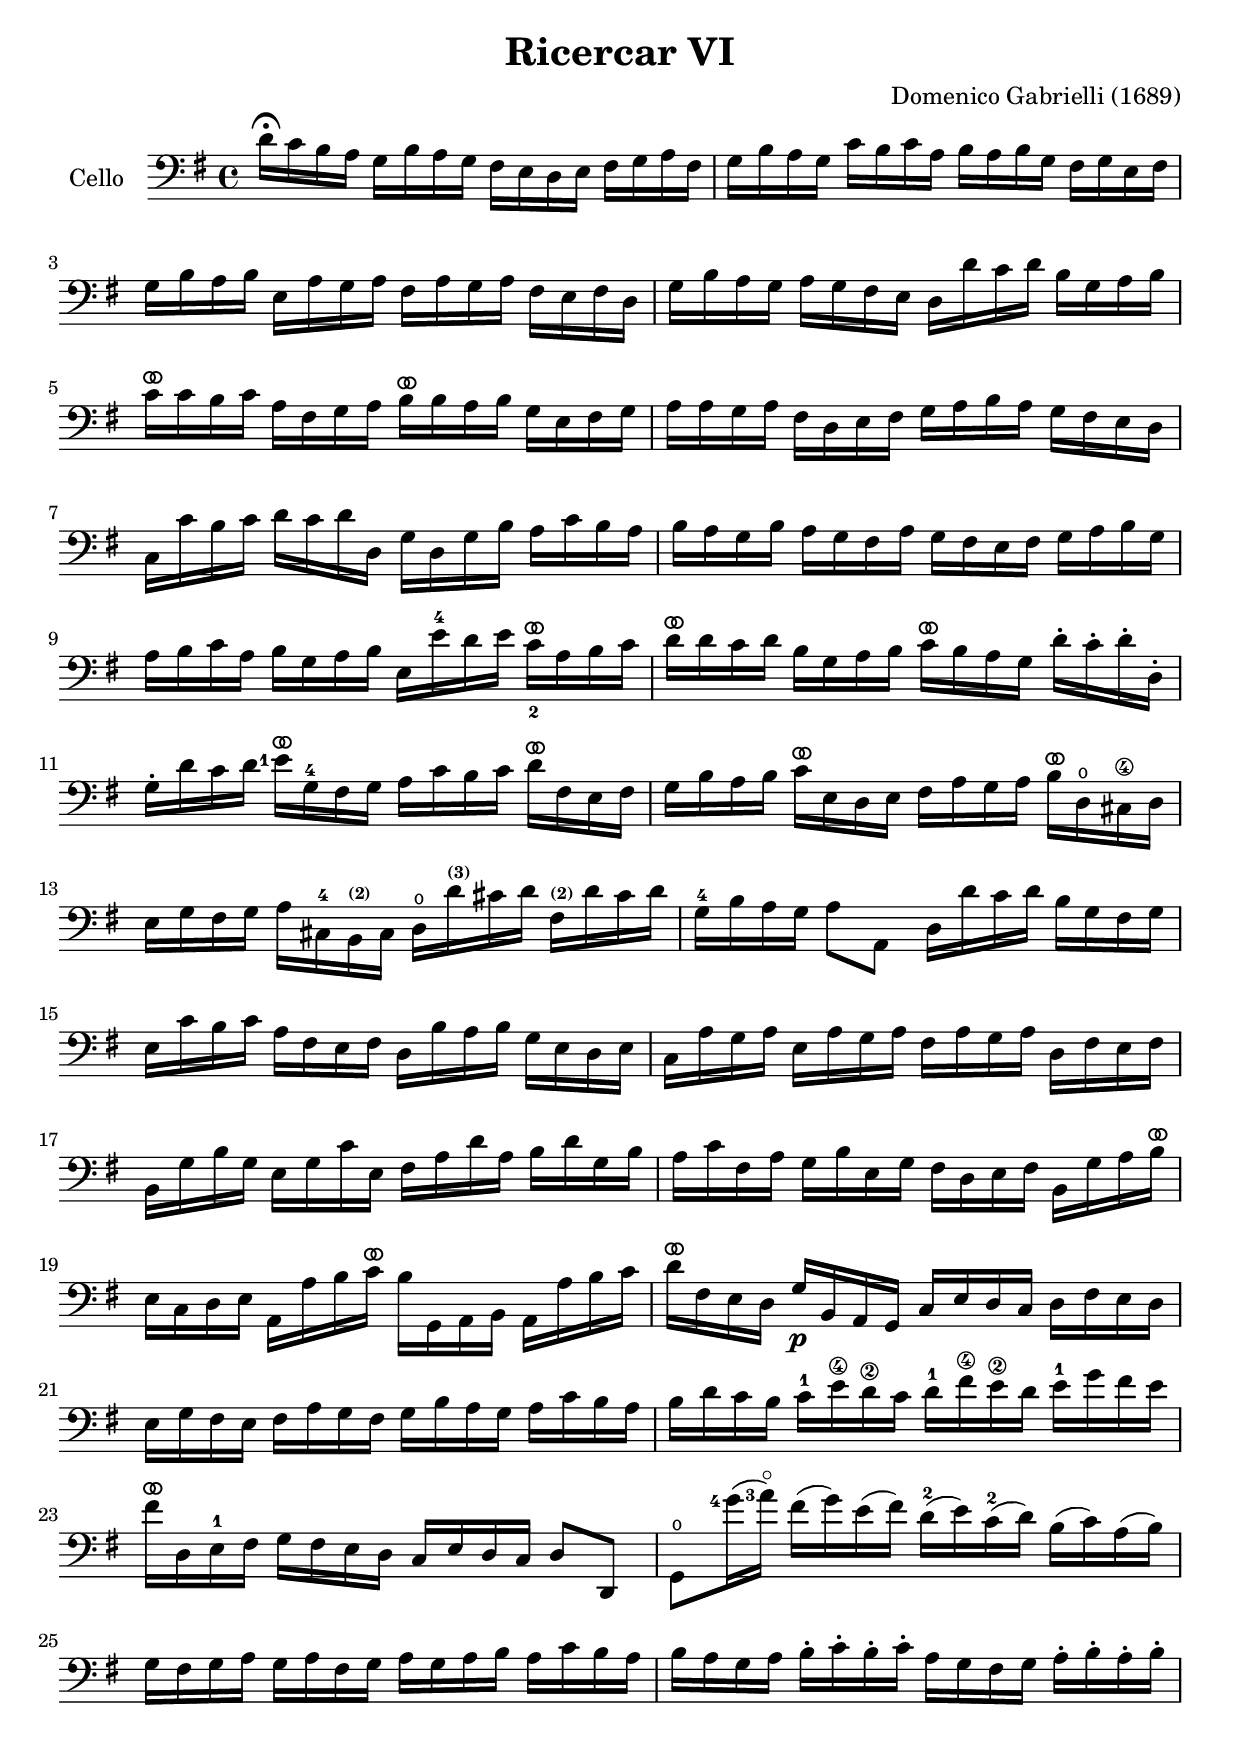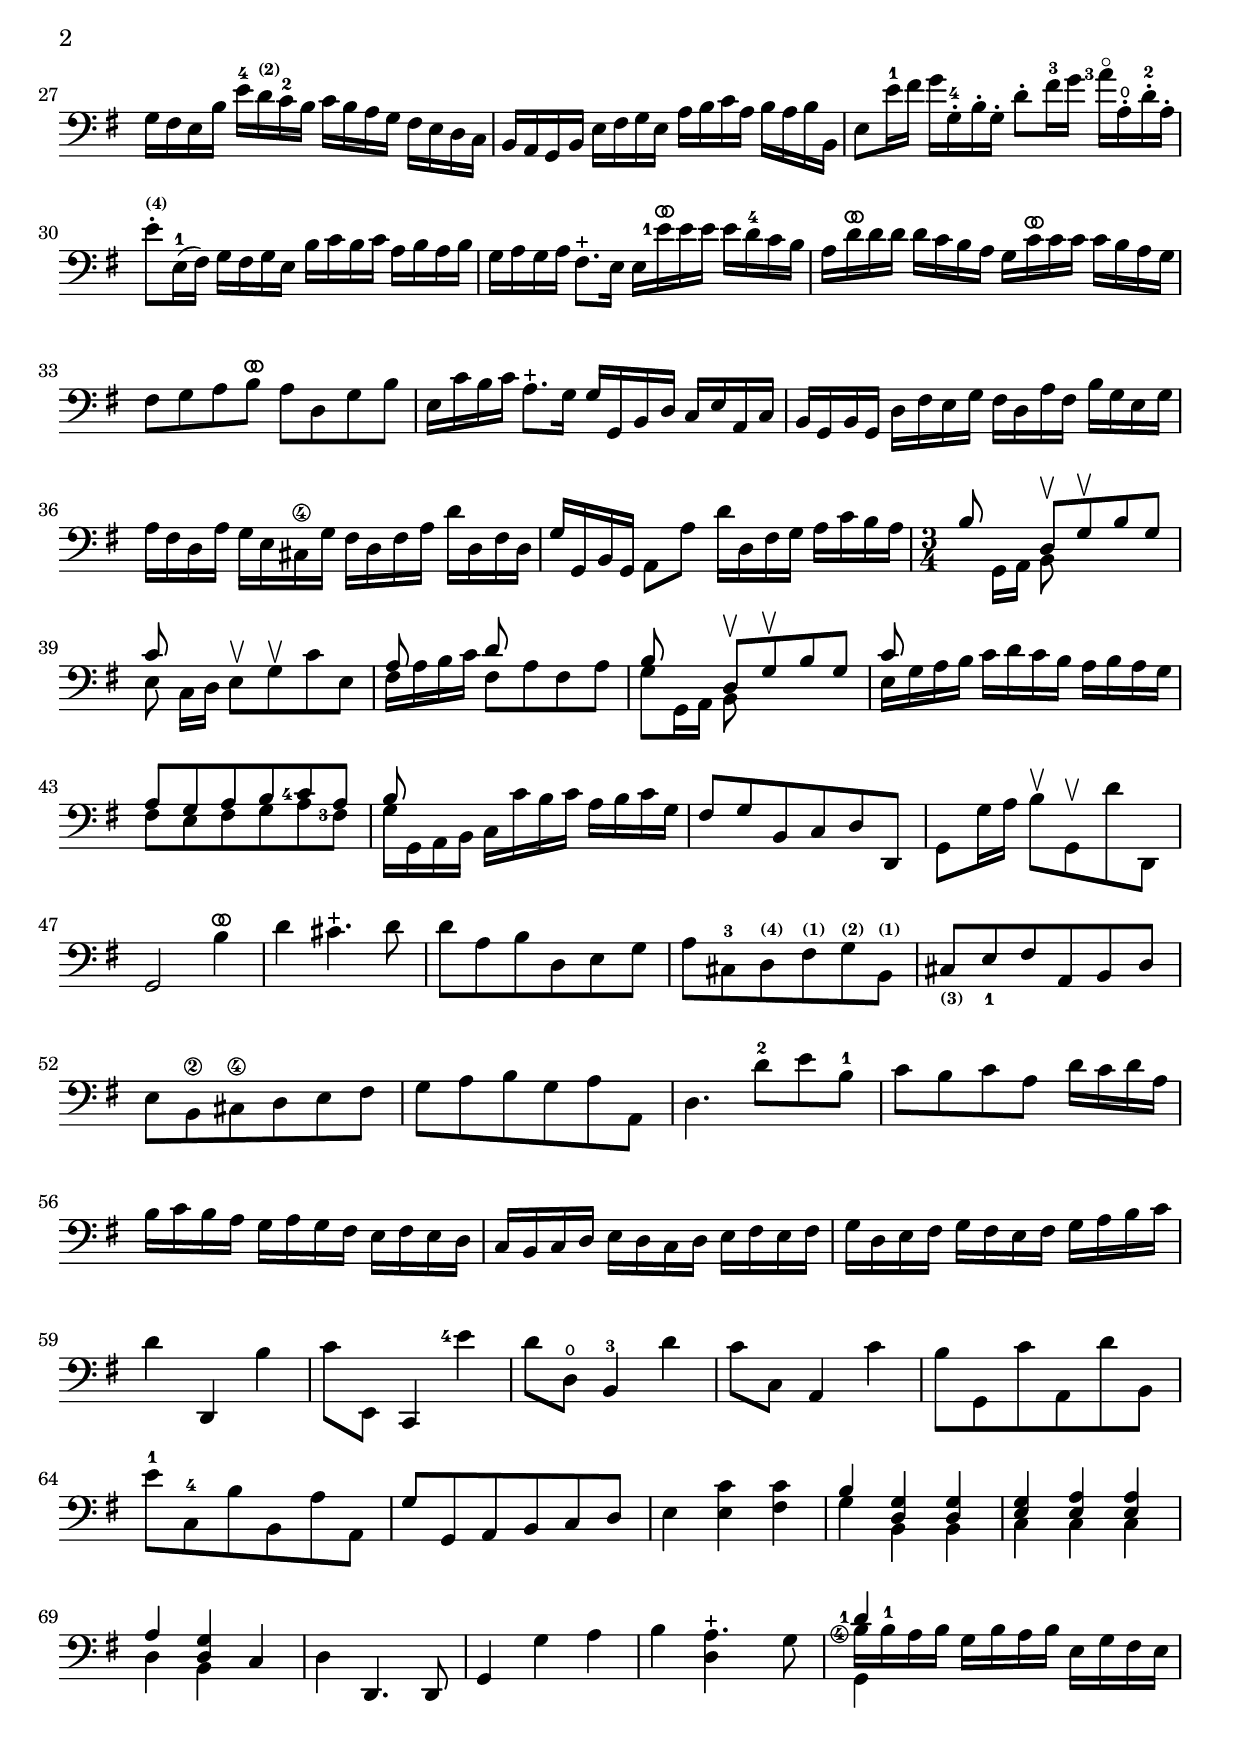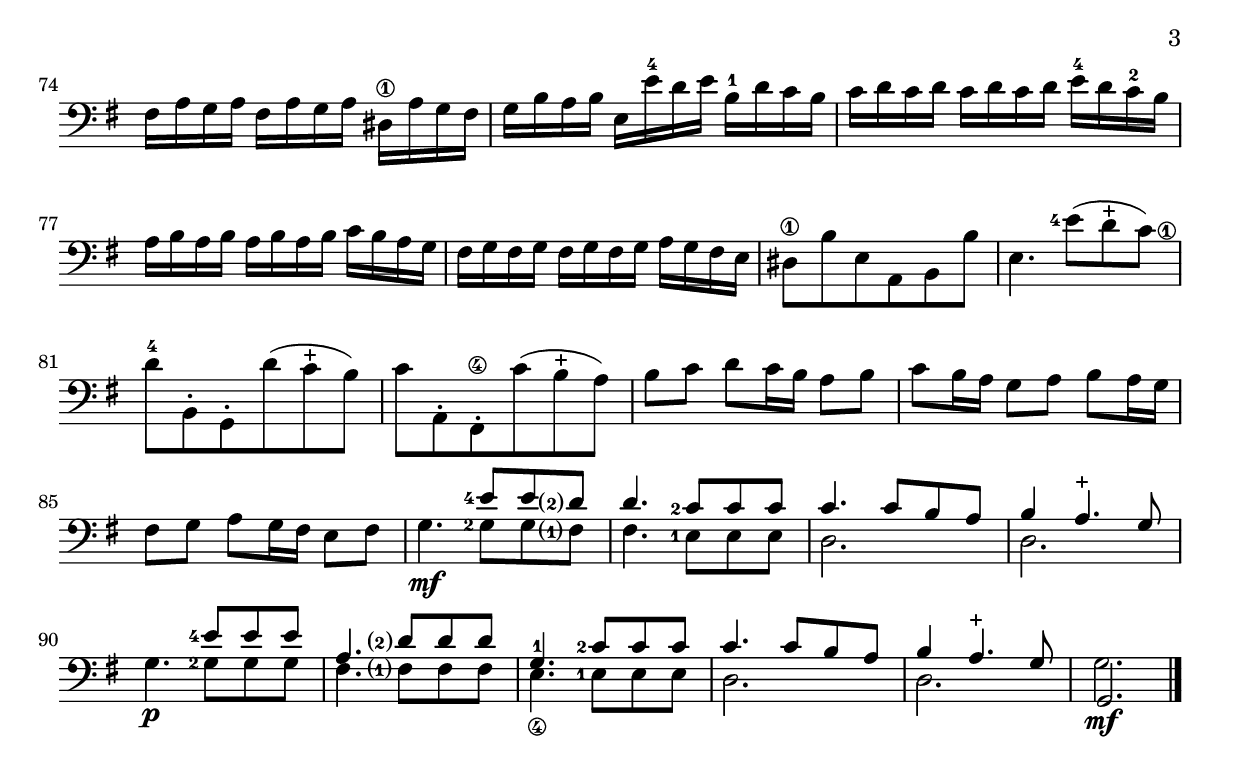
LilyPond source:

#(set-global-staff-size 21)

\version "2.18.2"

\header {
  title    = "Ricercar VI"
  composer = "Domenico Gabrielli (1689)"
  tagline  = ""
}

\language "italiano"

% iPad Pro 12.9

% \paper {
%   paper-width  = 195\mm
%   paper-height = 260\mm
% }

ringsps = #"
  0.15 setlinewidth
  0.9 0.6 moveto
  0.4 0.6 0.5 0 361 arc
  stroke
  1.0 0.6 0.5 0 361 arc
  stroke
  "

vibrato = \markup {
  \with-dimensions #'(-0.2 . 1.6) #'(0 . 1.2)
  \postscript #ringsps
}

\score {
  \new Staff
   \with {instrumentName = #"Cello "}
   {
   \override Hairpin.to-barline = ##f
   \time 4/4
   \key sol \major
   \clef "bass"
   re'16\fermata do'16 si16 la16
   sol16 si16 la16 sol16
   fad16 mi16 re16 mi16
   fad16 sol16 la16 fad16                              % 1
   sol16 si16 la16 sol16
   do'16 si16 do'16 la16
   si16 la16 si16 sol16
   fad16 sol16 mi16 fad16                              % 2
   sol16 si16 la16 si16
   mi16 la16 sol16 la16
   fad16 la16 sol16 la16
   fad16 mi16 fad16 re16                               % 3
   sol16 si16 la16 sol16
   la16 sol16 fad16 mi16
   re16 re'16 do'16 re'16
   si16 sol16 la16 si16                                % 4
   do'16^\vibrato do'16 si16 do'16
   la16 fad16 sol16 la16
   si16^\vibrato si16 la16 si16
   sol16 mi16 fad16 sol16                              % 5
   la16 la16 sol16 la16
   fad16 re16 mi16 fad16
   sol16 la16 si16 la16
   sol16 fad16 mi16 re16                               % 6
   do16 do'16 si16 do'16
   re'16 do'16 re'16 re16
   sol16 re16 sol16 si16
   la16 do'16 si16 la16                                % 7
   si16 la16 sol16 si16
   la16 sol16 fad16 la16
   sol16 fad16 mi16 fad16
   sol16 la16 si16 sol16                               % 8
   la16 si16 do'16 la16
   si16 sol16 la16 si16
   mi16 mi'16-4 re'16 mi'16
   do'16_2^\vibrato la16 si16 do'16                    % 9
   re'16^\vibrato re'16 do'16 re'16
   si16 sol16 la16 si16
   do'16^\vibrato si16 la16 sol16
   re'16-. do'16-. re'16-. re16-.                      % 10
   sol16-. re'16 do'16 re'16
   {\set fingeringOrientations = #'(left)
   <mi'-1>16^\vibrato} sol16-4 fad16 sol16
   la16 do'16 si16 do'16
   re'16^\vibrato fad16 mi16 fad16                     % 11
   sol16 si16 la16 si16
   do'16^\vibrato mi16 re16 mi16
   fad16 la16 sol16 la16
   si16^\vibrato re16\open dod16-\4 re16               % 12
   mi16 sol16 fad16 sol16
   la16 dod16-4 si,16^\markup{\bold\teeny (2)} dod16
   re16\open
   re'16^\markup{\bold\teeny (3)}
   dod'16 re'16
   fad16^\markup{\bold\teeny (2)} re'16 dod'16 re'16   % 13
   sol16-4 si16 la16 sol16
   la8 la,8
   re16 re'16 do'16 re'16
   si16 sol16 fad16 sol16                              % 14
   mi16 do'16 si16 do'16
   la16 fad16 mi16 fad16
   re16 si16 la16 si16
   sol16 mi16 re16 mi16                                % 15
   do16 la16 sol16 la16
   mi16 la16 sol16 la16
   fad16 la16 sol16 la16
   re16 fad16 mi16 fad16                               % 16
   si,16 sol16 si16 sol16
   mi16 sol16 do'16 mi16
   fad16 la16 re'16 la16
   si16 re'16 sol16 si16                               % 17
   la16 do'16 fad16 la16
   sol16 si16 mi16 sol16
   fad16 re16 mi16 fad16
   si,16 sol16 la16 si16^\vibrato                      % 18
   mi16 do16 re16 mi16
   la,16 la16 si16 do'16^\vibrato
   si16 sol,16 la,16 si,16
   la,16 la16 si16 do'16                               % 19
   re'16^\vibrato fad16 mi16 re16
   sol16\p si,16 la,16 sol,16
   do16 mi16 re16 do16
   re16 fad16 mi16 re16                                % 20
   mi16 sol16 fad16 mi16
   fad16 la16 sol16 fad16
   sol16 si16 la16 sol16
   la16 do'16 si16 la16                                % 21
   si16 re'16 do'16 si16
   do'16-1 mi'16\4 re'16\2 do'16
   re'16-1 fad'16\4 mi'16\2 re'16
   mi'16-1 sol'16 fad'16 mi'16                         % 22
   fad'16^\vibrato re16 mi16-1 fad16
   sol16  fad16 mi16 re16
   do16 mi16 re16 do16
   re8 re,8                                            % 23
   \set fingeringOrientations = #'(left)
   sol,8\open <sol'-4>16(
    <la'-3\flageolet>16)
   fad'16(sol'16) mi'16(fad'16)
   re'16-2(mi'16) do'16-2(re'16)
   si16(do'16) la16(si16)                              % 24
   sol16 fad16 sol16 la16
   sol16 la16 fad16 sol16
   la16 sol16 la16 si16
   la16 do'16 si16 la16                                % 25
   si16 la16 sol16 la16
   si16-. do'16-. si16-. do'16-.
   la16 sol16 fad16 sol16
   la16-. si16-. la16-. si16-.                         % 26
   sol16 fad16 mi16 si16
   mi'16-4 re'16^\markup{\bold\teeny (2)} do'16-2 si16
   do'16 si16 la16 sol16
   fad16 mi16 re16 do16                                % 27
   si,16 la,16 sol,16 si,16
   mi16 fad16 sol16 mi16
   la16 si16 do'16 la16
   si16 la16 si16 si,16                                % 28
   mi8 mi'16-1 fad'16
   sol'16 sol16-.-4 si16-. sol16-.
   re'8-. fad'16-3 sol'16
   {\set fingeringOrientations = #'(left)
    <la'-3\flageolet>16}
   la16-.\open re'16-.-2 la16-.                        % 29
   mi'8-.^\markup{\bold\teeny (4)} mi16-1(fad16)
   sol16 fad16 sol16 mi16
   si16 do'16 si16 do'16
   la16 si16 la16 si16                                 % 30
   sol16 la16 sol16 la16
   fad8.\stopped mi16
   mi16
   {\set fingeringOrientations = #'(left)
    <mi'-1>16^\vibrato}
   mi'16 mi'16
   mi'16 re'16-4 do'16 si16                            % 31
   la16 re'16^\vibrato re'16 re'16
   re'16 do'16 si16 la16
   sol16 do'16^\vibrato do'16 do'16
   do'16 si16 la16 sol16                               % 32
   fad8 sol8 la8 si8^\vibrato
   la8 re8 sol8 si8                                    % 33
   mi16 do'16 si16 do'16
   la8.\stopped sol16
   sol16 sol,16 si,16 re16
   do16 mi16 la,16 do16                                % 34
   si,16 sol,16 si,16 sol,16
   re16 fad16 mi16 sol16
   fad16 re16 la16 fad16
   si16 sol16 mi16 sol16                               % 35
   la16 fad16 re16 la16
   sol16 mi16 dod16\4 sol16
   fad16 re16 fad16 la16
   re'16 re16 fad16 re16                               % 36
   sol16 sol,16 si,16 sol,16
   la,8 la8
   re'16 re16 fad16 sol16
   la16 do'16 si16 la16                                % 37
   \time 3/4
   <<{si8 s8 re8\upbow sol8\upbow si8 sol8}\\
     {s8 sol,16 la,16 si,8 s4.}>>                      % 38
   <<{do'8} \\ {mi8}>>
   \stemDown
   do16 re16
   \stemNeutral
   mi8\upbow sol8\upbow do'8 mi8                       % 39
   <<{la8} \\ {fad16 la16 si16 do'16}>>
   <<{re'8} \\ {fad8 la8 fad8 la8}>>                   % 40
   <<{si8 s8 re8\upbow sol8\upbow si8 sol8}\\
     {sol8 sol,16 la,16 si,8 s4.}>>                    % 41
   <<{do'8} \\ {mi16 sol16 la16 si16}>>
   do'16 re'16 do'16 si16
   la16 si16 la16 sol16                                % 42
    <<{\set fingeringOrientations = #'(left)
      la8 sol8 la8 si8 <do'-4>8 la8} \\
      {\set fingeringOrientations = #'(left)
       fad8 mi8 fad8 sol8 la8 <fad-3>8}>>              % 43
   <<{si8} \\ {sol16 sol,16 la,16 si,16}>>
   do16 do'16 si16 do'16
   la16 si16 do'16 sol16                               % 44
   fad8 sol8 si,8 do8 re8 re,8                         % 45
   sol,8 sol16 la16
   si8\upbow sol,8\upbow re'8 re,8                     % 46
   sol,2 si4^\vibrato                                  % 47
   re'4 dod'4.\stopped re'8                            % 48
   re'8 la8 si8 re8 mi8 sol8                           % 49
   la8 dod8-3 re8^\markup{\bold\teeny (4)}
   fad8^\markup{\bold\teeny (1)}
   sol8^\markup{\bold\teeny (2)}
   si,8^\markup{\bold\teeny (1)}                       % 50
   dod8_\markup{\bold\teeny (3)}
   \set fingeringOrientations = #'(down)
   <mi-1>8 fad8 la,8 si,8 re8                          % 51
   mi8 si,8\2 dod8\4 re8 mi8 fad8                      % 52
   sol8 la8 si8 sol8 la8 la,8                          % 53
   re4. re'8-2 mi'8 si8-1                              % 54
   do'8 si8 do'8 la8
   re'16 do'16 re'16 la16                              % 55
   si16 do'16 si16 la16
   sol16 la16 sol16 fad16
   mi16 fad16 mi16 re16                                % 56
   do16 si,16 do16 re16
   mi16 re16 do16 re16
   mi16 fad16 mi16 fad16                               % 57
   sol16 re16 mi16 fad16
   sol16 fad16 mi16 fad16
   sol16 la16 si16 do'16                               % 58
   re'4 re,4 si4                                       % 59
   do'8 mi,8 do,4
   {\set fingeringOrientations = #'(left)
    <mi'-4>4}                                          % 60
   re'8 re8\open si,4-3 re'4                           % 61
   do'8 do8 la,4 do'4                                  % 62
   si8 sol,8 do'8 la,8 re'8 si,8                       % 63
   mi'8-1 do8-4 si8 si,8 la8 la,8                      % 64
   sol8 sol,8 la,8 si,8 do8 re8                        % 65
   mi4 <<do'4 mi4>> <<do'4 fad4>>                      % 66
   <<{si4 <<sol4 re4>> <<sol4 re4>>} \\
     {sol4 si,4 si,4}>>                                % 67
   <<{<<mi4 sol4>> <<mi4 la4>> <<mi4 la4>>} \\
     {do4 do4 do4}>>                                   % 68
   <<{la4 <<re4 sol4>>} \\
     {re4 si,4}>> do4                                  % 69
%   <<si4 sol4>> <<sol4 si,4>> <<sol4 si,4>>            % 67
%   <<sol4 do4>> <<la4 mi4 do4>> <<la4 mi4 do4>>        % 68
%   <<la4 re4>> <<sol4 si,4>> do4                       % 69

   re4 re,4. re,8                                      % 70
   sol,4 sol4 la4                                      % 71
   si4 <<re4 la4.^\stopped>> sol8                      % 72
    <<
     \set fingeringOrientations = #'(left)
     \voiceOne <re'-1>4
     \new Voice {
       \set fingeringOrientations = #'(left)
       \voiceTwo <si\finger\markup{\circle 4}>16
       \set fingeringOrientations = #'(up)
       <si-1>16 la16 si16
     }
     \new Voice {
       \voiceThree
       \stemDown
       \shiftOff
       sol,4
     }
   >>
   \oneVoice
   sol16 si16 la16 si16
   mi16 sol16 fad16 mi16                               % 73
   fad16 la16 sol16 la16
   fad16 la16 sol16 la16
   red16\1 la16 sol16 fad16                            % 74
   sol16 si16 la16 si16
   mi16 mi'16-4 re'16 mi'16
   si16-1 re'16 do'16 si16                             % 75
   do'16 re'16 do'16 re'16
   do'16 re'16 do'16 re'16
   mi'16-4 re'16 do'16-2 si16                          % 76
   la16 si16 la16 si16
   la16 si16 la16 si16
   do'16 si16 la16 sol16                               % 77
   fad16 sol16 fad16 sol16
   fad16 sol16 fad16 sol16
   la16 sol16 fad16 mi16                               % 78
   red8\1 si8 mi8 la,8 si,8 si8                        % 79
    mi4.
    \set fingeringOrientations = #'(left)
    <mi'-4>8
    (re'8\stopped
    \set fingeringOrientations = #'(right)
    <do'\finger\markup{\circle 1}>8)                   % 80
   re'8-4 si,8-. sol,8-.
   re'8(do'8\stopped si8)                              % 81
   do'8 la,8-. fad,8-.\4
   do'8(si8\stopped la8)                               % 82
   si8 do'8 re'8 do'16 si16 la8 si8                    % 83
   do'8 si16 la16 sol8 la8 si8 la16 sol16              % 84
   fad8 sol8 la8 sol16 fad16 mi8 fad8                  % 85
   sol4.\mf
   <<{\set fingeringOrientations = #'(left)
      <mi'-4>8 mi'8
      <re'\finger\markup{(2)}>8
     }\\
     {\set fingeringOrientations = #'(left)
      <sol-2>8 sol8 <fad\finger\markup{(1)}>8}>>       % 86
   <<{\set fingeringOrientations = #'(left)
      re'4. <do'-2>8 do'8 do'8}\\
     {fad4. <mi-1>8 mi8 mi8}>>                         % 87
   <<{do'4. do'8 si8 la8}\\
     {re2.}>>                                          % 88
   <<{si4 la4.\stopped sol8}\\
     {re2.}>>                                          % 89
   sol4.\p
   <<{\set fingeringOrientations = #'(left)
      <mi'-4>8 mi'8 mi'8}\\
     {\set fingeringOrientations = #'(left)
      <sol-2>8 sol8 sol8}>>                            % 90
    <<{\set fingeringOrientations = #'(left)
       la4. <re'\finger\markup{(2)}>8 re'8 re'8}\\
     {fad4. <fad\finger\markup{(1)}>8 fad8 fad8}>>     % 91
    <<{sol4.-1
       \set fingeringOrientations = #'(left)
       <do'-2>8 do'8 do'8}\\
     {mi4._\4 <mi-1>8 mi8 mi8}>>                       % 92
    <<{do'4. do'8 si8 la8}\\
      {re2.}>>                                         % 93
   <<{si4 la4.\stopped sol8}\\
     {re2.}>>                                          % 94
   <<{sol,2.}\\{sol2.\mf}>>                            % 95
   \bar "|."
 }
}
